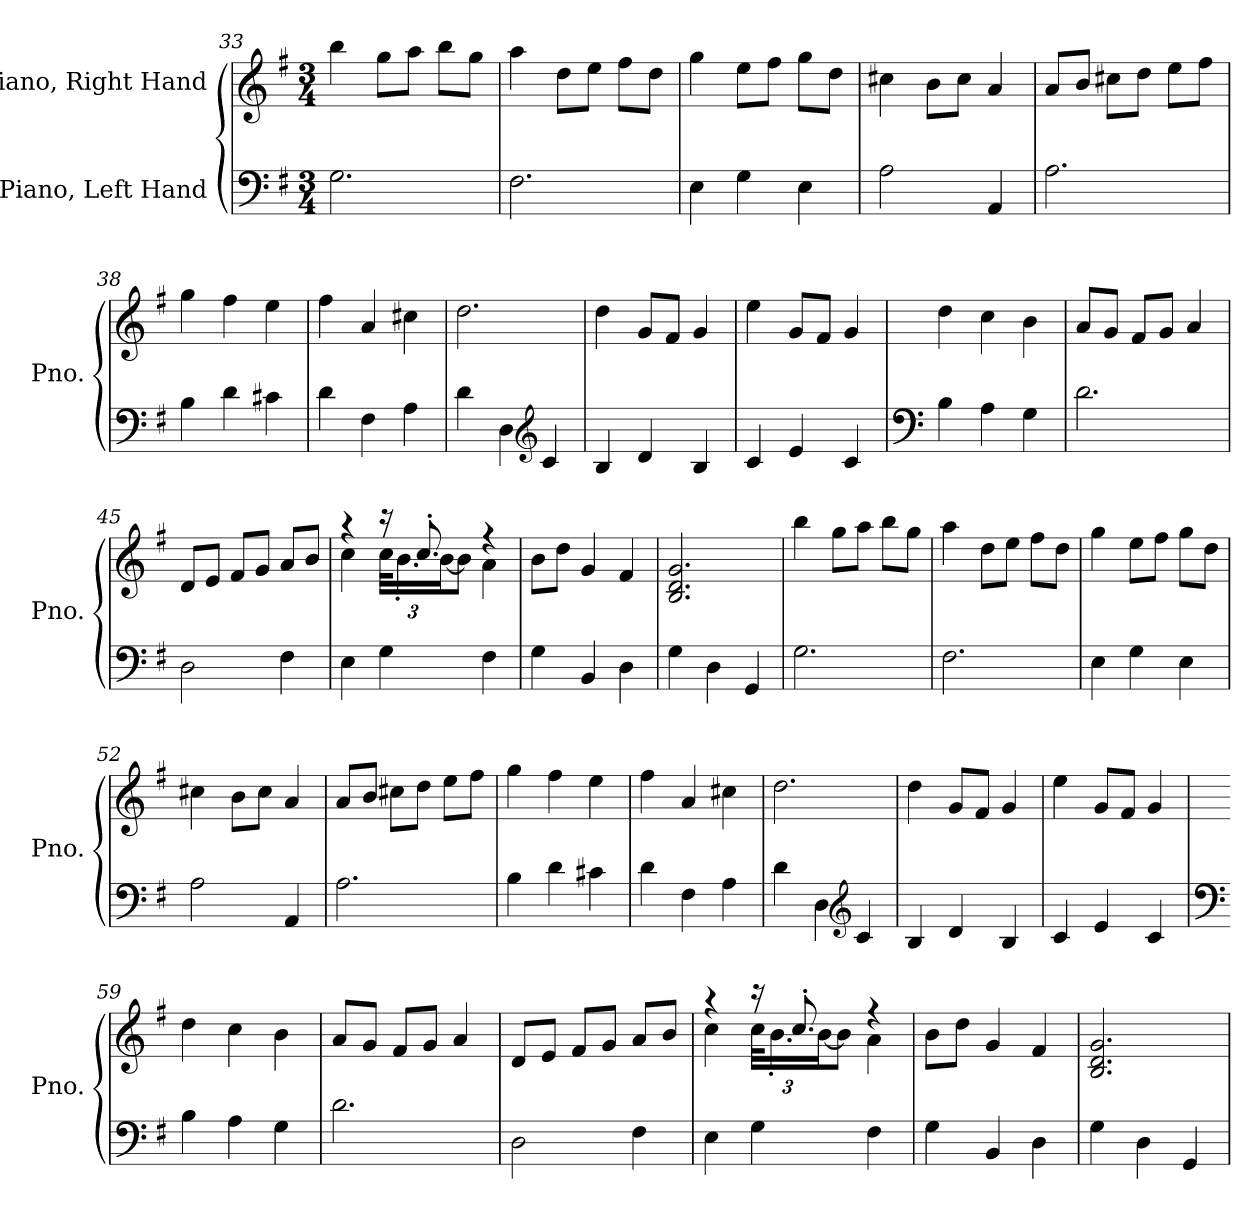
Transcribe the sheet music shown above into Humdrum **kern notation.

**kern	**kern
*part2	*part1
*staff2	*staff1
*I"Piano, Left Hand	*I"Piano, Right Hand
*I'Pno.	*I'Pno.
*clefF4	*clefG2
*k[f#]	*k[f#]
*M3/4	*M3/4
=33	=33
2.G\	4bb\
.	8gg\L
.	8aa\J
.	8bb\L
.	8gg\J
!!LO:LB:g=z
=34	=34
2.F#\	4aa\
.	8dd\L
.	8ee\J
.	8ff#\L
.	8dd\J
=35	=35
4E\	4gg\
4G\	8ee\L
.	8ff#\J
4E\	8gg\L
.	8dd\J
=36	=36
2A\	4cc#X\
.	8b\L
.	8cc#\J
4AA/	4a/
=37	=37
2.A\	8a/L
.	8b/J
.	8cc#X\L
.	8dd\J
.	8ee\L
.	8ff#\J
=38	=38
4B\	4gg\
4d\	4ff#\
4c#X\	4ee\
=39	=39
4d\	4ff#\
4F#\	4a/
4A\	4cc#X\
=40	=40
4d\	2.dd\
4D\	.
*clefG2	*
4c/	.
!!LO:PB:g=z
=41	=41
4B/	4dd\
4d/	8g/L
.	8f#/J
4B/	4g/
=42	=42
4c/	4ee\
4e/	8g/L
.	8f#/J
4c/	4g/
=43	=43
*clefF4	*
4B\	4dd\
4A\	4cc\
4G\	4b\
=44	=44
2.d\	8a/L
.	8g/J
.	8f#/L
.	8g/J
.	4a/
=45	=45
2D\	8d/L
.	8e/J
.	8f#/L
.	8g/J
4F#\	8a/L
.	8b/J
=46	=46
*	*^
4E\	4r	4cc\
*	*	*Xbrackettup
4G\	16r	48cc\KLL
.	.	24.b'\
.	8.cc'/	.
.	.	[24b\J
.	.	8b\J]
4F#\	4r	4a\
*	*v	*v
=47	=47
4G\	8b\L
.	8dd\J
4BB/	4g/
4D\	4f#/
!!LO:LB:g=z
=48	=48
4G\	2.B/ 2.d/ 2.g/
4D\	.
4GG/	.
=49	=49
2.G\	4bb\
.	8gg\L
.	8aa\J
.	8bb\L
.	8gg\J
=50	=50
2.F#\	4aa\
.	8dd\L
.	8ee\J
.	8ff#\L
.	8dd\J
=51	=51
4E\	4gg\
4G\	8ee\L
.	8ff#\J
4E\	8gg\L
.	8dd\J
=52	=52
2A\	4cc#X\
.	8b\L
.	8cc#\J
4AA/	4a/
=53	=53
2.A\	8a/L
.	8b/J
.	8cc#X\L
.	8dd\J
.	8ee\L
.	8ff#\J
=54	=54
4B\	4gg\
4d\	4ff#\
4c#X\	4ee\
!!LO:LB:g=z
=55	=55
4d\	4ff#\
4F#\	4a/
4A\	4cc#X\
=56	=56
4d\	2.dd\
4D\	.
*clefG2	*
4c/	.
=57	=57
4B/	4dd\
4d/	8g/L
.	8f#/J
4B/	4g/
=58	=58
4c/	4ee\
4e/	8g/L
.	8f#/J
4c/	4g/
=59	=59
*clefF4	*
4B\	4dd\
4A\	4cc\
4G\	4b\
=60	=60
2.d\	8a/L
.	8g/J
.	8f#/L
.	8g/J
.	4a/
=61	=61
2D\	8d/L
.	8e/J
.	8f#/L
.	8g/J
4F#\	8a/L
.	8b/J
!!LO:LB:g=z
=62	=62
*	*^
4E\	4r	4cc\
4G\	16r	48cc\KLL
.	.	24.b'\
.	8.cc'/	.
.	.	[24b\J
.	.	8b\J]
4F#\	4r	4a\
*	*v	*v
=63	=63
4G\	8b\L
.	8dd\J
4BB/	4g/
4D\	4f#/
=64	=64
4G\	2.B/ 2.d/ 2.g/
4D\	.
4GG/	.
=	=
*-	*-
